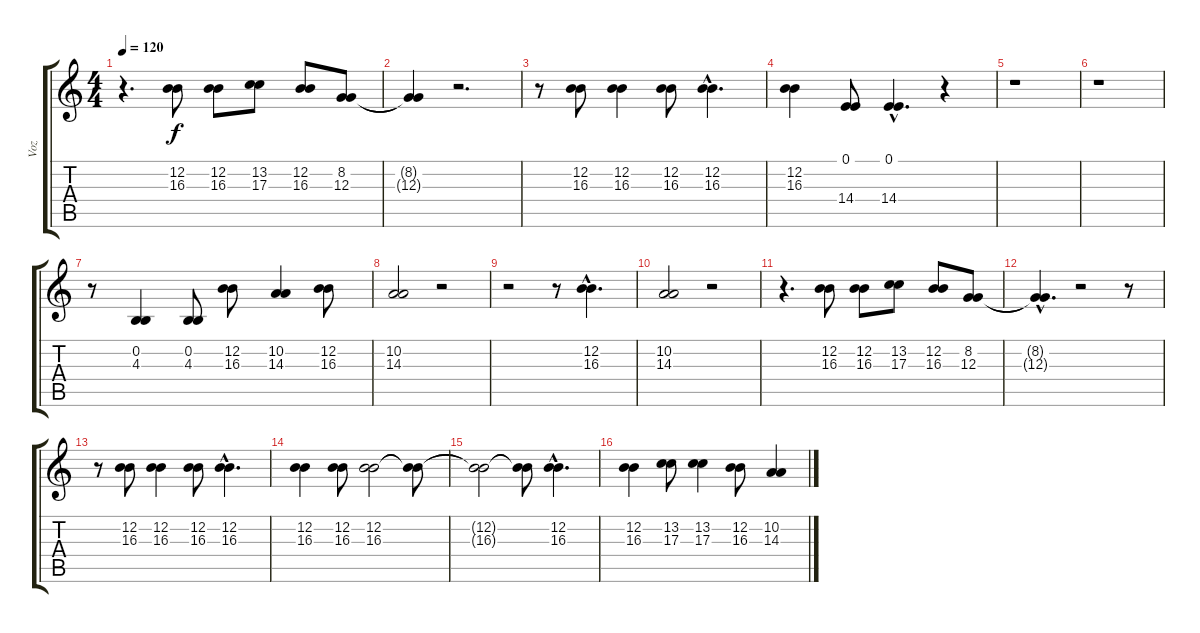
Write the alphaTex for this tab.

\track ("Voz" "Voz") {instrument sopranosax}
\staff {score tabs}
\tuning (E4 B3 G3 D3 A2 E2) {hide}
\ts (4 4)
\tempo 120
\clef g2
\ks c
r.4{d dy f} (12.2 16.3).8 (12.2 16.3).8 (13.2 17.3).8 (12.2 16.3).8 (8.2 12.3).8 |
(8.2{t} 12.3{t}).4 r.2{d} |
r.8 (12.2 16.3).8 (12.2 16.3).4 (12.2 16.3).8 (12.2{hac} 16.3{hac}).4{d} |
(12.2 16.3).4 (0.1 14.4).8 (0.1{hac} 14.4{hac}).4{d} r.4 |
r.1 |
r.1 |
r.8 (0.2 4.3).4 (0.2 4.3).8 (12.2 16.3).8 (10.2 14.3).4 (12.2 16.3).8 |
(10.2 14.3).2 r.2 |
r.2 r.8 (12.2{hac} 16.3{hac}).4{d} |
(10.2 14.3).2 r.2 |
r.4{d} (12.2 16.3).8 (12.2 16.3).8 (13.2 17.3).8 (12.2 16.3).8 (8.2 12.3).8 |
(8.2{hac t} 12.3{hac t}).4{d} r.2 r.8 |
r.8 (12.2 16.3).8 (12.2 16.3).4 (12.2 16.3).8 (12.2{hac} 16.3{hac}).4{d} |
(12.2 16.3).4 (12.2 16.3).8 (12.2 16.3).2 (12.2{t} 16.3{t}).8 |
(12.2{t} 16.3{t}).2 (12.2{t} 16.3{t}).8 (12.2{hac} 16.3{hac}).4{d} |
(12.2 16.3).4 (13.2 17.3).8 (13.2 17.3).4 (12.2 16.3).8 (10.2 14.3).4
